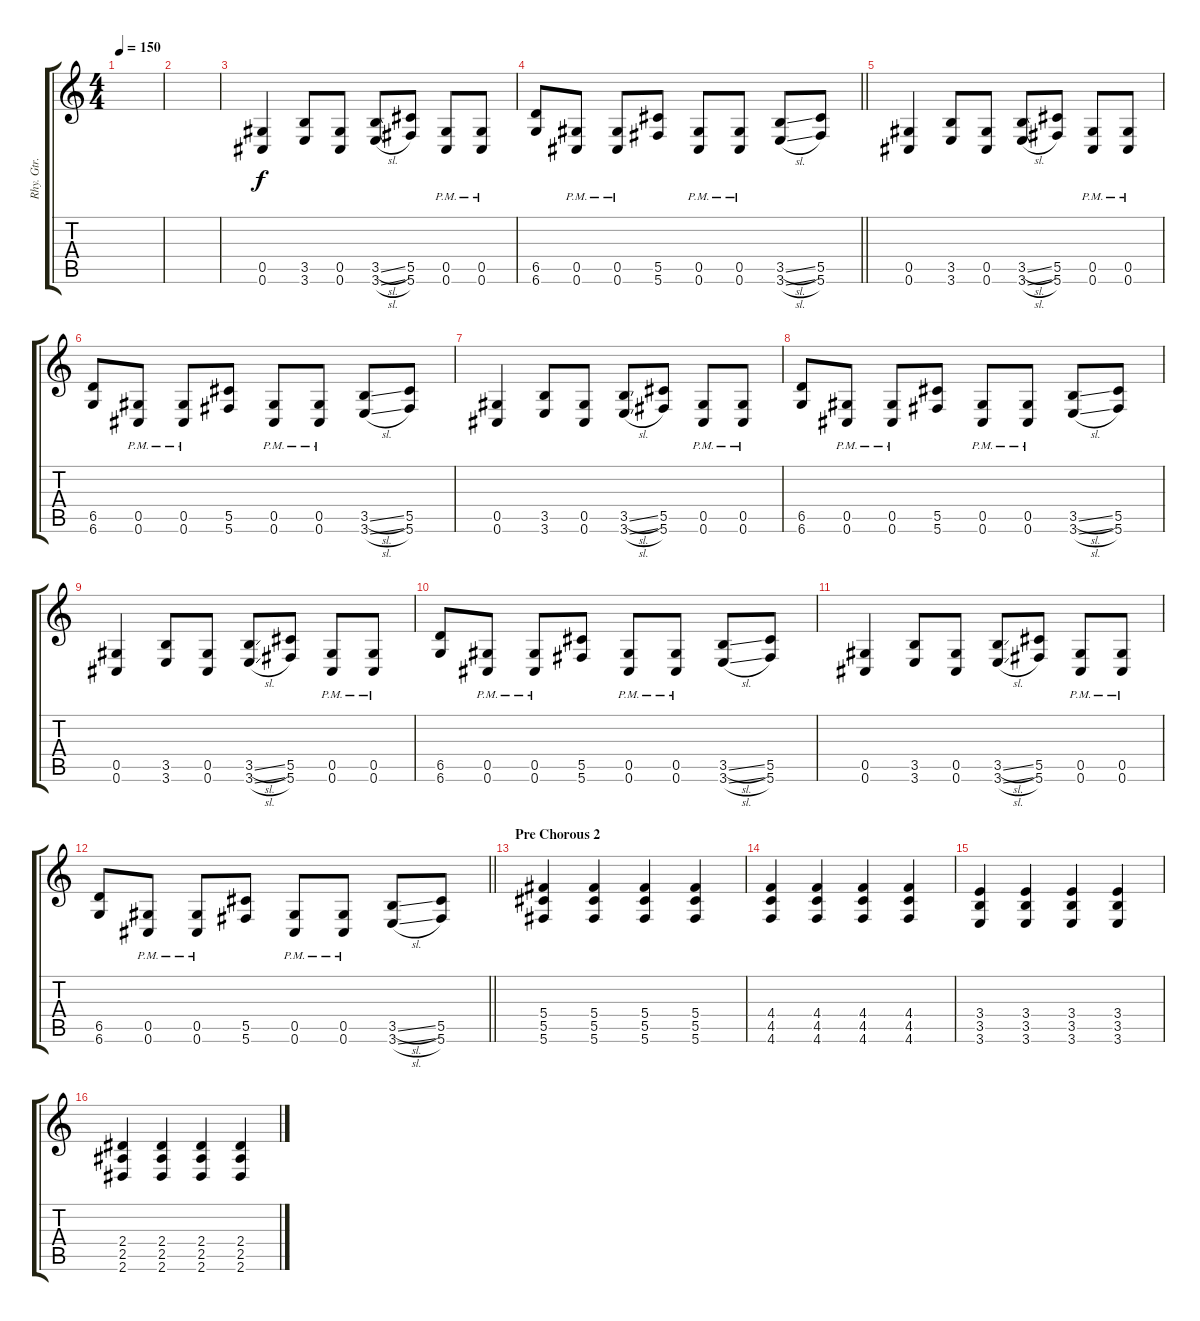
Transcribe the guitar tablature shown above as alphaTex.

\track ("Rhy. Gtr. 1" "Rhy. Gtr. ") {instrument distortionguitar}
\staff {score tabs}
\tuning (Eb4 Bb3 Gb3 Db3 Ab2 Db2) {hide}
\ts (4 4)
\tempo 150
\clef g2
\ks c
|
|
(0.5 0.6).4 (3.5 3.6).8 (0.5 0.6).8 (3.5{sl} 3.6{sl}).8 (5.5 5.6).8 (0.5{pm} 0.6{pm}).8 (0.5{pm} 0.6{pm}).8 |
\barLineRight lightlight
(6.5 6.6).8 (0.5{pm} 0.6{pm}).8 (0.5{pm} 0.6{pm}).8 (5.5 5.6).8 (0.5{pm} 0.6{pm}).8 (0.5{pm} 0.6{pm}).8 (3.5{sl} 3.6{sl}).8 (5.5 5.6).8 |
\section ("" "")
(0.5 0.6).4 (3.5 3.6).8 (0.5 0.6).8 (3.5{sl} 3.6{sl}).8 (5.5 5.6).8 (0.5{pm} 0.6{pm}).8 (0.5{pm} 0.6{pm}).8 |
(6.5 6.6).8 (0.5{pm} 0.6{pm}).8 (0.5{pm} 0.6{pm}).8 (5.5 5.6).8 (0.5{pm} 0.6{pm}).8 (0.5{pm} 0.6{pm}).8 (3.5{sl} 3.6{sl}).8 (5.5 5.6).8 |
(0.5 0.6).4 (3.5 3.6).8 (0.5 0.6).8 (3.5{sl} 3.6{sl}).8 (5.5 5.6).8 (0.5{pm} 0.6{pm}).8 (0.5{pm} 0.6{pm}).8 |
(6.5 6.6).8 (0.5{pm} 0.6{pm}).8 (0.5{pm} 0.6{pm}).8 (5.5 5.6).8 (0.5{pm} 0.6{pm}).8 (0.5{pm} 0.6{pm}).8 (3.5{sl} 3.6{sl}).8 (5.5 5.6).8 |
(0.5 0.6).4 (3.5 3.6).8 (0.5 0.6).8 (3.5{sl} 3.6{sl}).8 (5.5 5.6).8 (0.5{pm} 0.6{pm}).8 (0.5{pm} 0.6{pm}).8 |
(6.5 6.6).8 (0.5{pm} 0.6{pm}).8 (0.5{pm} 0.6{pm}).8 (5.5 5.6).8 (0.5{pm} 0.6{pm}).8 (0.5{pm} 0.6{pm}).8 (3.5{sl} 3.6{sl}).8 (5.5 5.6).8 |
(0.5 0.6).4 (3.5 3.6).8 (0.5 0.6).8 (3.5{sl} 3.6{sl}).8 (5.5 5.6).8 (0.5{pm} 0.6{pm}).8 (0.5{pm} 0.6{pm}).8 |
\barLineRight lightlight
(6.5 6.6).8 (0.5{pm} 0.6{pm}).8 (0.5{pm} 0.6{pm}).8 (5.5 5.6).8 (0.5{pm} 0.6{pm}).8 (0.5{pm} 0.6{pm}).8 (3.5{sl} 3.6{sl}).8 (5.5 5.6).8 |
\section ("" "Pre Chorous 2")
(5.4 5.5 5.6).4 (5.4 5.5 5.6).4 (5.4 5.5 5.6).4 (5.4 5.5 5.6).4 |
(4.4 4.5 4.6).4 (4.4 4.5 4.6).4 (4.4 4.5 4.6).4 (4.4 4.5 4.6).4 |
(3.4 3.5 3.6).4 (3.4 3.5 3.6).4 (3.4 3.5 3.6).4 (3.4 3.5 3.6).4 |
(2.4 2.5 2.6).4 (2.4 2.5 2.6).4 (2.4 2.5 2.6).4 (2.4 2.5 2.6).4
